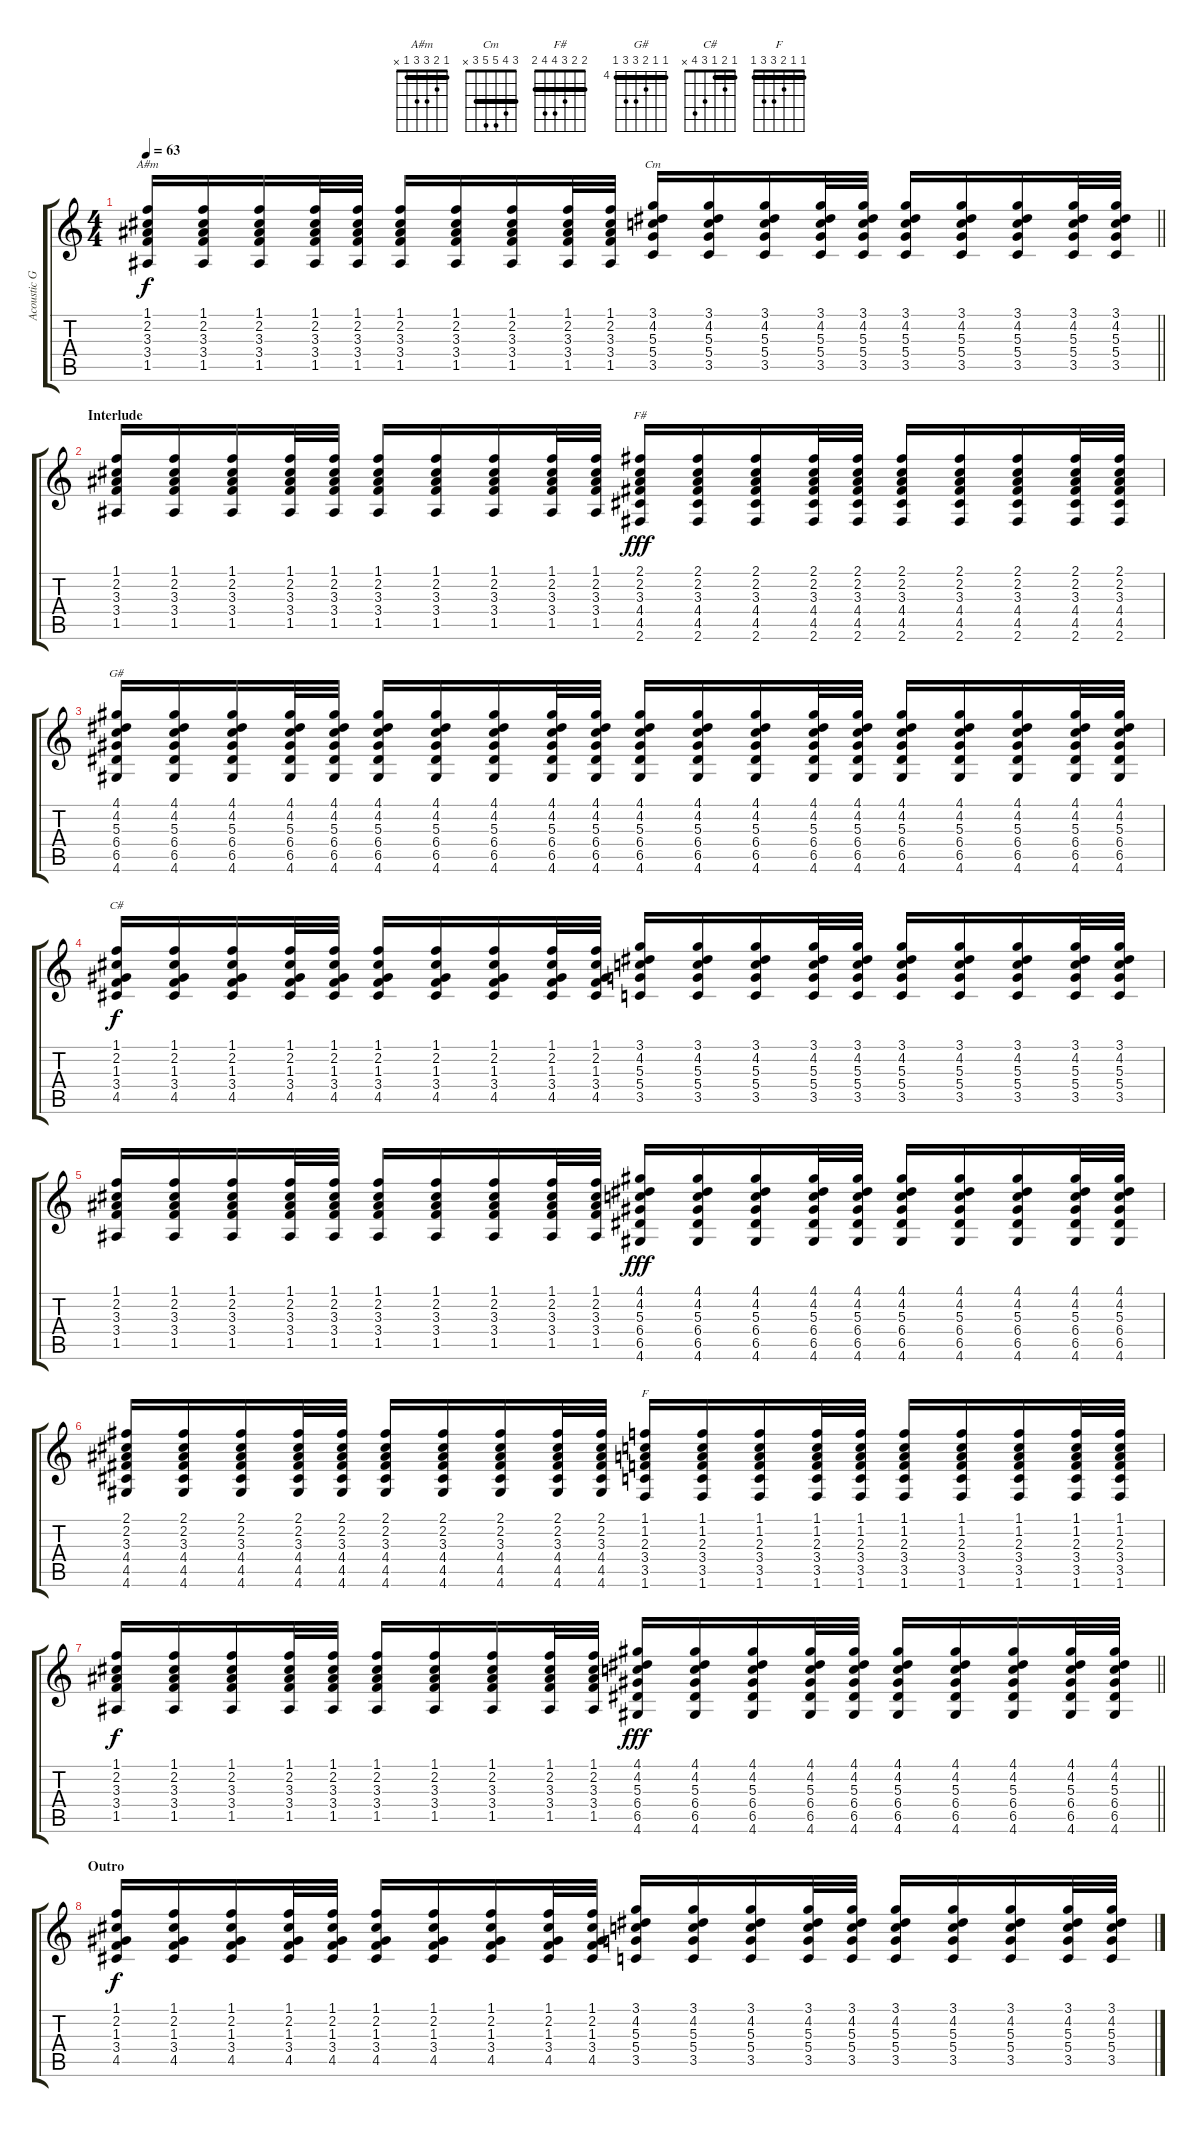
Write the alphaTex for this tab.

\track ("Acoustic Guitar" "Acoustic G") {instrument acousticguitarsteel}
\staff {score tabs}
\tuning (E4 B3 G3 D3 A2 E2) {hide}
\chord ("A#m" 1 2 3 3 1 x) {barre 1}
\chord ("Cm" 3 4 5 5 3 x) {barre 3}
\chord ("F#" 2 2 3 4 4 2) {barre 2}
\chord ("G#" 4 4 5 6 6 4) {firstfret 4 barre 4}
\chord ("C#" 1 2 1 3 4 x) {barre 1}
\chord ("F" 1 1 2 3 3 1) {barre 1}
\ts (4 4)
\tempo 63
\clef g2
\barLineRight lightlight
\ks c
(1.1 2.2 3.3 3.4 1.5).16{ch "A#m" dy f} (1.1 2.2 3.3 3.4 1.5).16 (1.1 2.2 3.3 3.4 1.5).16 (1.1 2.2 3.3 3.4 1.5).32 (1.1 2.2 3.3 3.4 1.5).32 (1.1 2.2 3.3 3.4 1.5).16 (1.1 2.2 3.3 3.4 1.5).16 (1.1 2.2 3.3 3.4 1.5).16 (1.1 2.2 3.3 3.4 1.5).32 (1.1 2.2 3.3 3.4 1.5).32 (3.1 4.2 5.3 5.4 3.5).16{ch "Cm"} (3.1 4.2 5.3 5.4 3.5).16 (3.1 4.2 5.3 5.4 3.5).16 (3.1 4.2 5.3 5.4 3.5).32 (3.1 4.2 5.3 5.4 3.5).32 (3.1 4.2 5.3 5.4 3.5).16 (3.1 4.2 5.3 5.4 3.5).16 (3.1 4.2 5.3 5.4 3.5).16 (3.1 4.2 5.3 5.4 3.5).32 (3.1 4.2 5.3 5.4 3.5).32 |
\section ("" "Interlude")
(1.1 2.2 3.3 3.4 1.5).16 (1.1 2.2 3.3 3.4 1.5).16 (1.1 2.2 3.3 3.4 1.5).16 (1.1 2.2 3.3 3.4 1.5).32 (1.1 2.2 3.3 3.4 1.5).32 (1.1 2.2 3.3 3.4 1.5).16 (1.1 2.2 3.3 3.4 1.5).16 (1.1 2.2 3.3 3.4 1.5).16 (1.1 2.2 3.3 3.4 1.5).32 (1.1 2.2 3.3 3.4 1.5).32 (2.1 2.2 3.3 4.4 4.5 2.6).16{ch "F#" dy fff} (2.1 2.2 3.3 4.4 4.5 2.6).16 (2.1 2.2 3.3 4.4 4.5 2.6).16 (2.1 2.2 3.3 4.4 4.5 2.6).32 (2.1 2.2 3.3 4.4 4.5 2.6).32 (2.1 2.2 3.3 4.4 4.5 2.6).16 (2.1 2.2 3.3 4.4 4.5 2.6).16 (2.1 2.2 3.3 4.4 4.5 2.6).16 (2.1 2.2 3.3 4.4 4.5 2.6).32 (2.1 2.2 3.3 4.4 4.5 2.6).32 |
(4.1 4.2 5.3 6.4 6.5 4.6).16{ch "G#"} (4.1 4.2 5.3 6.4 6.5 4.6).16 (4.1 4.2 5.3 6.4 6.5 4.6).16 (4.1 4.2 5.3 6.4 6.5 4.6).32 (4.1 4.2 5.3 6.4 6.5 4.6).32 (4.1 4.2 5.3 6.4 6.5 4.6).16 (4.1 4.2 5.3 6.4 6.5 4.6).16 (4.1 4.2 5.3 6.4 6.5 4.6).16 (4.1 4.2 5.3 6.4 6.5 4.6).32 (4.1 4.2 5.3 6.4 6.5 4.6).32 (4.1 4.2 5.3 6.4 6.5 4.6).16 (4.1 4.2 5.3 6.4 6.5 4.6).16 (4.1 4.2 5.3 6.4 6.5 4.6).16 (4.1 4.2 5.3 6.4 6.5 4.6).32 (4.1 4.2 5.3 6.4 6.5 4.6).32 (4.1 4.2 5.3 6.4 6.5 4.6).16 (4.1 4.2 5.3 6.4 6.5 4.6).16 (4.1 4.2 5.3 6.4 6.5 4.6).16 (4.1 4.2 5.3 6.4 6.5 4.6).32 (4.1 4.2 5.3 6.4 6.5 4.6).32 |
(1.1 2.2 1.3 3.4 4.5).16{ch "C#" dy f} (1.1 2.2 1.3 3.4 4.5).16 (1.1 2.2 1.3 3.4 4.5).16 (1.1 2.2 1.3 3.4 4.5).32 (1.1 2.2 1.3 3.4 4.5).32 (1.1 2.2 1.3 3.4 4.5).16 (1.1 2.2 1.3 3.4 4.5).16 (1.1 2.2 1.3 3.4 4.5).16 (1.1 2.2 1.3 3.4 4.5).32 (1.1 2.2 1.3 3.4 4.5).32 (3.1 4.2 5.3 5.4 3.5).16 (3.1 4.2 5.3 5.4 3.5).16 (3.1 4.2 5.3 5.4 3.5).16 (3.1 4.2 5.3 5.4 3.5).32 (3.1 4.2 5.3 5.4 3.5).32 (3.1 4.2 5.3 5.4 3.5).16 (3.1 4.2 5.3 5.4 3.5).16 (3.1 4.2 5.3 5.4 3.5).16 (3.1 4.2 5.3 5.4 3.5).32 (3.1 4.2 5.3 5.4 3.5).32 |
(1.1 2.2 3.3 3.4 1.5).16 (1.1 2.2 3.3 3.4 1.5).16 (1.1 2.2 3.3 3.4 1.5).16 (1.1 2.2 3.3 3.4 1.5).32 (1.1 2.2 3.3 3.4 1.5).32 (1.1 2.2 3.3 3.4 1.5).16 (1.1 2.2 3.3 3.4 1.5).16 (1.1 2.2 3.3 3.4 1.5).16 (1.1 2.2 3.3 3.4 1.5).32 (1.1 2.2 3.3 3.4 1.5).32 (4.1 4.2 5.3 6.4 6.5 4.6).16{dy fff} (4.1 4.2 5.3 6.4 6.5 4.6).16 (4.1 4.2 5.3 6.4 6.5 4.6).16 (4.1 4.2 5.3 6.4 6.5 4.6).32 (4.1 4.2 5.3 6.4 6.5 4.6).32 (4.1 4.2 5.3 6.4 6.5 4.6).16 (4.1 4.2 5.3 6.4 6.5 4.6).16 (4.1 4.2 5.3 6.4 6.5 4.6).16 (4.1 4.2 5.3 6.4 6.5 4.6).32 (4.1 4.2 5.3 6.4 6.5 4.6).32 |
(2.1 2.2 3.3 4.4 4.5 4.6).16 (2.1 2.2 3.3 4.4 4.5 4.6).16 (2.1 2.2 3.3 4.4 4.5 4.6).16 (2.1 2.2 3.3 4.4 4.5 4.6).32 (2.1 2.2 3.3 4.4 4.5 4.6).32 (2.1 2.2 3.3 4.4 4.5 4.6).16 (2.1 2.2 3.3 4.4 4.5 4.6).16 (2.1 2.2 3.3 4.4 4.5 4.6).16 (2.1 2.2 3.3 4.4 4.5 4.6).32 (2.1 2.2 3.3 4.4 4.5 4.6).32 (1.1 1.2 2.3 3.4 3.5 1.6).16{ch "F"} (1.1 1.2 2.3 3.4 3.5 1.6).16 (1.1 1.2 2.3 3.4 3.5 1.6).16 (1.1 1.2 2.3 3.4 3.5 1.6).32 (1.1 1.2 2.3 3.4 3.5 1.6).32 (1.1 1.2 2.3 3.4 3.5 1.6).16 (1.1 1.2 2.3 3.4 3.5 1.6).16 (1.1 1.2 2.3 3.4 3.5 1.6).16 (1.1 1.2 2.3 3.4 3.5 1.6).32 (1.1 1.2 2.3 3.4 3.5 1.6).32 |
\barLineRight lightlight
(1.1 2.2 3.3 3.4 1.5).16{dy f} (1.1 2.2 3.3 3.4 1.5).16 (1.1 2.2 3.3 3.4 1.5).16 (1.1 2.2 3.3 3.4 1.5).32 (1.1 2.2 3.3 3.4 1.5).32 (1.1 2.2 3.3 3.4 1.5).16 (1.1 2.2 3.3 3.4 1.5).16 (1.1 2.2 3.3 3.4 1.5).16 (1.1 2.2 3.3 3.4 1.5).32 (1.1 2.2 3.3 3.4 1.5).32 (4.1 4.2 5.3 6.4 6.5 4.6).16{dy fff} (4.1 4.2 5.3 6.4 6.5 4.6).16 (4.1 4.2 5.3 6.4 6.5 4.6).16 (4.1 4.2 5.3 6.4 6.5 4.6).32 (4.1 4.2 5.3 6.4 6.5 4.6).32 (4.1 4.2 5.3 6.4 6.5 4.6).16 (4.1 4.2 5.3 6.4 6.5 4.6).16 (4.1 4.2 5.3 6.4 6.5 4.6).16 (4.1 4.2 5.3 6.4 6.5 4.6).32 (4.1 4.2 5.3 6.4 6.5 4.6).32 |
\section ("" "Outro")
(1.1 2.2 1.3 3.4 4.5).16{dy f volume 1} (1.1 2.2 1.3 3.4 4.5).16 (1.1 2.2 1.3 3.4 4.5).16 (1.1 2.2 1.3 3.4 4.5).32 (1.1 2.2 1.3 3.4 4.5).32 (1.1 2.2 1.3 3.4 4.5).16 (1.1 2.2 1.3 3.4 4.5).16 (1.1 2.2 1.3 3.4 4.5).16 (1.1 2.2 1.3 3.4 4.5).32 (1.1 2.2 1.3 3.4 4.5).32 (3.1 4.2 5.3 5.4 3.5).16 (3.1 4.2 5.3 5.4 3.5).16 (3.1 4.2 5.3 5.4 3.5).16 (3.1 4.2 5.3 5.4 3.5).32 (3.1 4.2 5.3 5.4 3.5).32 (3.1 4.2 5.3 5.4 3.5).16 (3.1 4.2 5.3 5.4 3.5).16 (3.1 4.2 5.3 5.4 3.5).16 (3.1 4.2 5.3 5.4 3.5).32 (3.1 4.2 5.3 5.4 3.5).32
